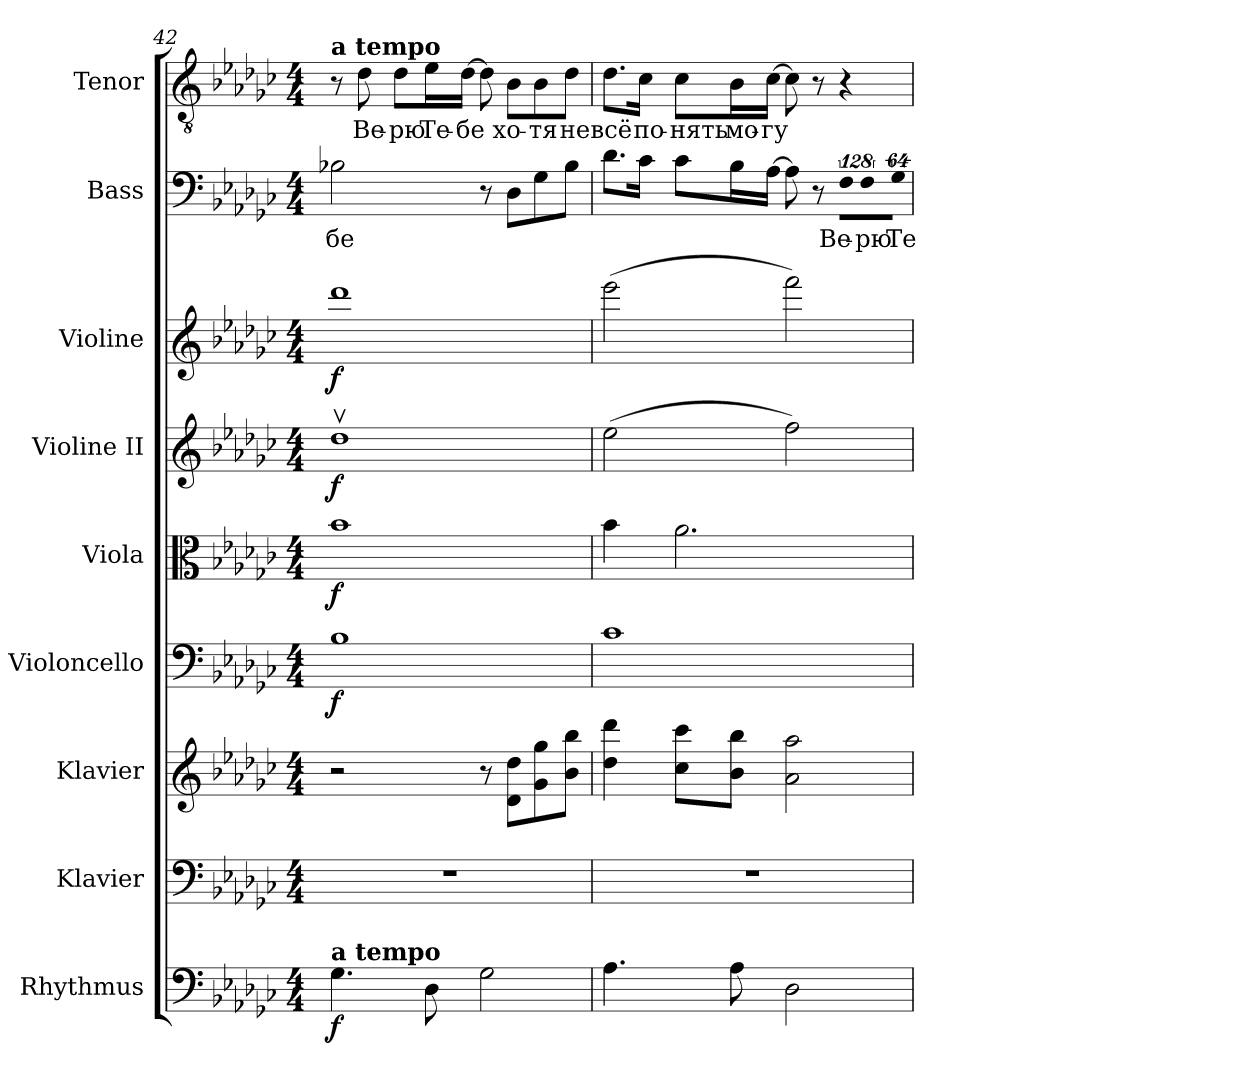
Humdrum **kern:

**kern	**dynam	**kern	**kern	**kern	**dynam	**kern	**dynam	**kern	**dynam	**kern	**dynam	**kern	**text	**kern	**text
*part9	*part9	*part8	*part7	*part6	*part6	*part5	*part5	*part4	*part4	*part3	*part3	*part2	*part2	*part1	*part1
*staff9	*staff9	*staff8	*staff7	*staff6	*staff6	*staff5	*staff5	*staff4	*staff4	*staff3	*staff3	*staff2	*staff2	*staff1	*staff1
*I"Rhythmus	*	*I"Klavier	*I"Klavier	*I"Violoncello	*	*I"Viola	*	*I"Violine II	*	*I"Violine	*	*I"Bass	*	*I"Tenor	*
*I'Rhy.	*	*I'Kla.	*I'Kla.	*I'Vc.	*	*I'Vla	*	*I'Vl.II	*	*I'Vln	*	*I'B.	*	*I'T.	*
!!LO:PB:g=z
*clefF4	*	*clefF4	*clefG2	*clefF4	*	*clefC3	*	*clefG2	*	*clefG2	*	*clefF4	*	*clefGv2	*
*ITrd7c12	*	*	*	*	*	*	*	*	*	*	*	*	*	*ITrd7c12	*
*k[b-e-a-d-g-c-]	*	*k[b-e-a-d-g-c-]	*k[b-e-a-d-g-c-]	*k[b-e-a-d-g-c-]	*	*k[b-e-a-d-g-c-]	*	*k[b-e-a-d-g-c-]	*	*k[b-e-a-d-g-c-]	*	*k[b-e-a-d-g-c-]	*	*k[b-e-a-d-g-c-]	*
*G-:	*	*G-:	*G-:	*G-:	*	*G-:	*	*G-:	*	*G-:	*	*G-:	*	*G-:	*
*M4/4	*	*M4/4	*M4/4	*M4/4	*	*M4/4	*	*M4/4	*	*M4/4	*	*M4/4	*	*M4/4	*
=42	=42	=42	=42	=42	=42	=42	=42	=42	=42	=42	=42	=42	=42	=42	=42
!	!	!	!	!	!	!	!	!	!	!	!	!	!	!LO:TX:a:B:t=a tempo	!
!LO:TX:a:B:t=a tempo	!	!	!	!	!	!	!	!	!	!	!	!	!	!	!
!	!	!	!	!	!	!	!	!	!	!	!	!	!LO:LY:b:color=#000000	!	!
4.GG-i\	f	1r	2r	1B-i	f	1b-i	f	1dd-vi	f	1ddd-i	f	2B-Xi\	-бе	8r	.
!	!	!	!	!	!	!	!	!	!	!	!	!	!	!	!LO:LY:b:color=#000000
.	.	.	.	.	.	.	.	.	.	.	.	.	.	8D-i\	Ве-
!	!	!	!	!	!	!	!	!	!	!	!	!	!	!	!LO:LY:b:color=#000000
.	.	.	.	.	.	.	.	.	.	.	.	.	.	8D-i\L	-рю
!	!	!	!	!	!	!	!	!	!	!	!	!	!	!	!LO:LY:b:color=#000000
8DD-i\	.	.	.	.	.	.	.	.	.	.	.	.	.	16E-i\L	Те-
!	!	!	!	!	!	!	!	!	!	!	!	!	!	!	!LO:LY:b:color=#000000
.	.	.	.	.	.	.	.	.	.	.	.	.	.	[>16D-i\JJ	-бе
2GG-i\	.	.	8r	.	.	.	.	.	.	.	.	8r	.	8D-i\]	.
!	!	!	!	!	!	!	!	!	!	!	!	!	!	!	!LO:LY:b:color=#000000
.	.	.	8d-i\ 8dd-iL	.	.	.	.	.	.	.	.	8D-i\L	.	8BB-i\L	хо-
!	!	!	!	!	!	!	!	!	!	!	!	!	!	!	!LO:LY:b:color=#000000
.	.	.	8g-i\ 8gg-i	.	.	.	.	.	.	.	.	8G-i\	.	8BB-i\	-тя
!	!	!	!	!	!	!	!	!	!	!	!	!	!	!	!LO:LY:b:color=#000000
.	.	.	8b-i\ 8bb-iJ	.	.	.	.	.	.	.	.	8B-i\J	.	8D-i\J	не
=43	=43	=43	=43	=43	=43	=43	=43	=43	=43	=43	=43	=43	=43	=43	=43
!	!	!	!	!	!	!	!	!	!	!	!	!	!	!	!LO:LY:b:color=#000000
4.AA-i\	.	1r	4dd-i\ 4ddd-i	1c-i	.	4b-i\	.	(2ee-i\	.	(2eee-i\	.	8.d-i\L	.	8.D-i\L	всё
!	!	!	!	!	!	!	!	!	!	!	!	!	!	!	!LO:LY:b:color=#000000
.	.	.	.	.	.	.	.	.	.	.	.	16c-i\Jk	.	16C-i\Jk	по-
!	!	!	!	!	!	!	!	!	!	!	!	!	!	!	!LO:LY:b:color=#000000
.	.	.	8cc-i\ 8ccc-iL	.	.	2.a-i\	.	.	.	.	.	8c-i\L	.	8C-i\L	-нять
!	!	!	!	!	!	!	!	!	!	!	!	!	!	!	!LO:LY:b:color=#000000
8AA-i\	.	.	8b-i\ 8bb-iJ	.	.	.	.	.	.	.	.	16B-i\L	.	16BB-i\L	мо-
!	!	!	!	!	!	!	!	!	!	!	!	!	!	!	!LO:LY:b:color=#000000
.	.	.	.	.	.	.	.	.	.	.	.	[>16A-i\JJ	.	[>16C-i\JJ	-гу
2DD-i\	.	.	2a-i\ 2aa-i	.	.	.	.	2ffi\)	.	2fffi\)	.	8A-i\]	.	8C-i\]	.
.	.	.	.	.	.	.	.	.	.	.	.	8r	.	8r	.
!	!	!	!	!	!	!	!	!	!	!	!	!LO:N:vis=8	!	!	!
!	!	!	!	!	!	!	!	!	!	!	!	!	!LO:LY:b:color=#000000	!	!
.	.	.	.	.	.	.	.	.	.	.	.	1024%85Fi\L	Ве-	4r	.
!	!	!	!	!	!	!	!	!	!	!	!	!LO:N:vis=8	!	!	!
!	!	!	!	!	!	!	!	!	!	!	!	!	!LO:LY:b:color=#000000	!	!
.	.	.	.	.	.	.	.	.	.	.	.	1024%85Fi\	-рю	.	.
!	!	!	!	!	!	!	!	!	!	!	!	!LO:N:vis=8	!	!	!
!	!	!	!	!	!	!	!	!	!	!	!	!	!LO:LY:b:color=#000000	!	!
.	.	.	.	.	.	.	.	.	.	.	.	512%43G-i\J	Те-	.	.
=	=	=	=	=	=	=	=	=	=	=	=	=	=	=	=
*-	*-	*-	*-	*-	*-	*-	*-	*-	*-	*-	*-	*-	*-	*-	*-
